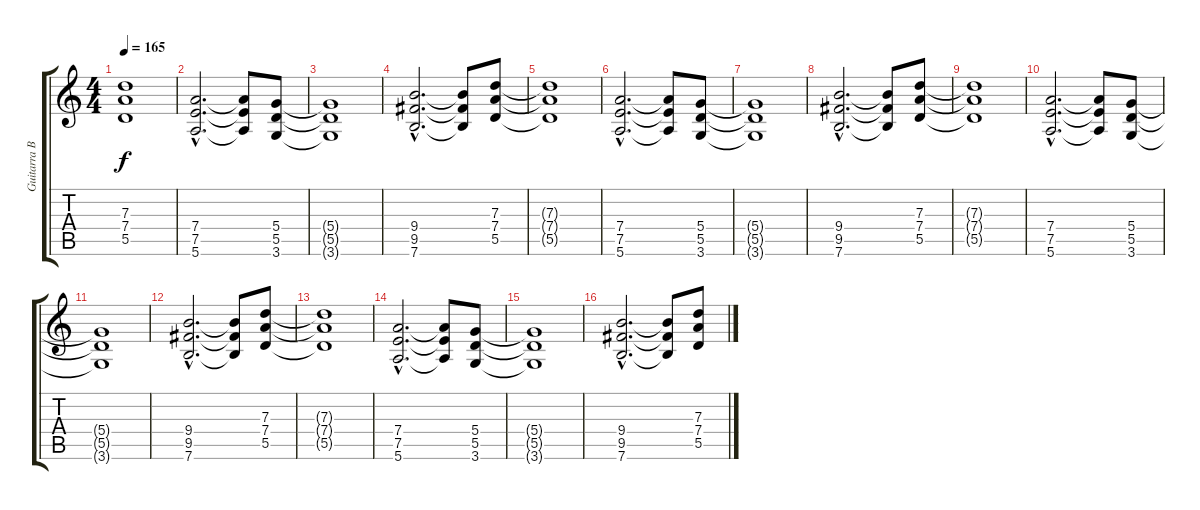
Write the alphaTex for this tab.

\track ("Guitarra Base" "Guitarra B") {instrument distortionguitar}
\staff {score tabs}
\tuning (E4 B3 G3 D3 A2 E2) {hide}
\ts (4 4)
\tempo 165
\clef g2
\ks c
(7.3{t} 7.4{t} 5.5{t}).1{dy f} |
(7.4{hac} 7.5{hac} 5.6{hac}).2{d} (7.4{t} 7.5{t} 5.6{t}).8 (5.4 5.5 3.6).8 |
(5.4{t} 5.5{t} 3.6{t}).1 |
(9.4{hac} 9.5{hac} 7.6{hac}).2{d} (9.4{t} 9.5{t} 7.6{t}).8 (7.3 7.4 5.5).8 |
(7.3{t} 7.4{t} 5.5{t}).1 |
(7.4{hac} 7.5{hac} 5.6{hac}).2{d} (7.4{t} 7.5{t} 5.6{t}).8 (5.4 5.5 3.6).8 |
(5.4{t} 5.5{t} 3.6{t}).1 |
(9.4{hac} 9.5{hac} 7.6{hac}).2{d} (9.4{t} 9.5{t} 7.6{t}).8 (7.3 7.4 5.5).8 |
(7.3{t} 7.4{t} 5.5{t}).1 |
(7.4{hac} 7.5{hac} 5.6{hac}).2{d} (7.4{t} 7.5{t} 5.6{t}).8 (5.4 5.5 3.6).8 |
(5.4{t} 5.5{t} 3.6{t}).1 |
(9.4{hac} 9.5{hac} 7.6{hac}).2{d} (9.4{t} 9.5{t} 7.6{t}).8 (7.3 7.4 5.5).8 |
(7.3{t} 7.4{t} 5.5{t}).1 |
(7.4{hac} 7.5{hac} 5.6{hac}).2{d} (7.4{t} 7.5{t} 5.6{t}).8 (5.4 5.5 3.6).8 |
(5.4{t} 5.5{t} 3.6{t}).1 |
(9.4{hac} 9.5{hac} 7.6{hac}).2{d} (9.4{t} 9.5{t} 7.6{t}).8 (7.3 7.4 5.5).8
